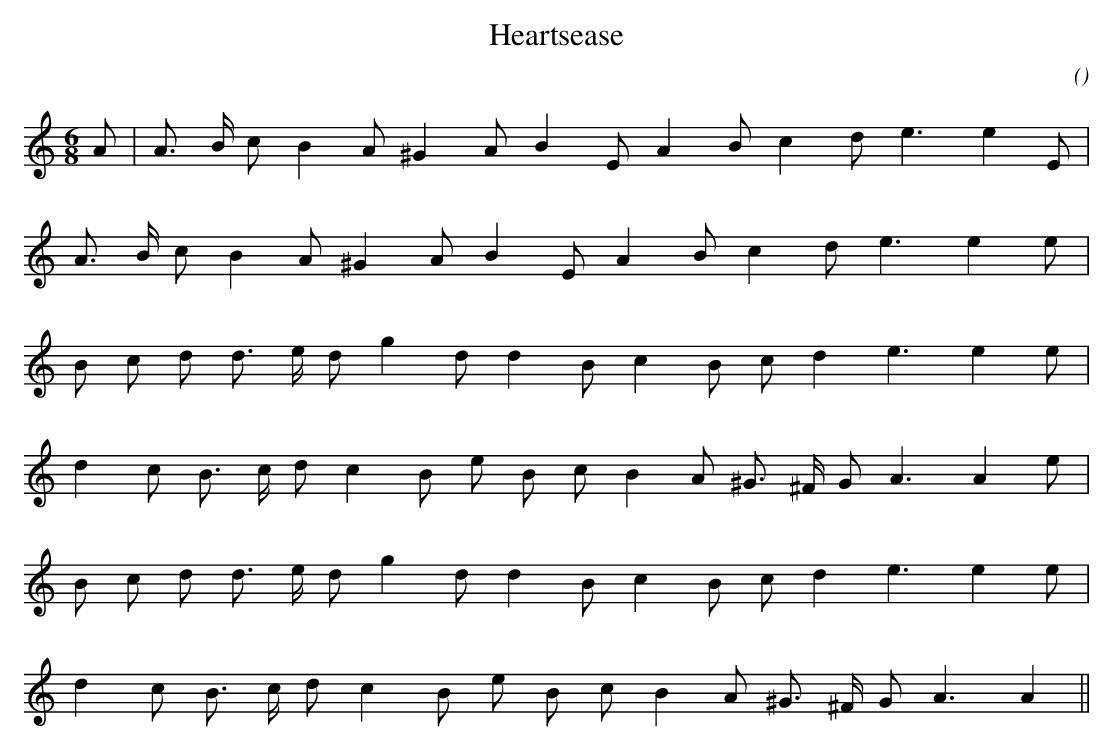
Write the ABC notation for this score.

X:1
T: Heartsease
C:
O:
M:6/8
K:Am
K:Am
M:6/8
L:1/16
A2 |A3 B c2 B4 A2 ^G4 A2 B4 E2 A4 B2 c4 d2 e6e4 E2 |
A3 B c2 B4 A2 ^G4 A2 B4 E2 A4 B2 c4 d2 e6e4 e2 |
B2 c2 d2 d3 e d2 g4 d2 d4 B2 c4 B2 c2 d4 e6e4 e2 |
d4 c2 B3 c d2 c4 B2 e2 B2 c2 B4 A2 ^G3 ^F G2 A6A4 e2 |
B2 c2 d2 d3 e d2 g4 d2 d4 B2 c4 B2 c2 d4 e6e4 e2 |
d4 c2 B3 c d2 c4 B2 e2 B2 c2 B4 A2 ^G3 ^F G2 A6A4 ||
